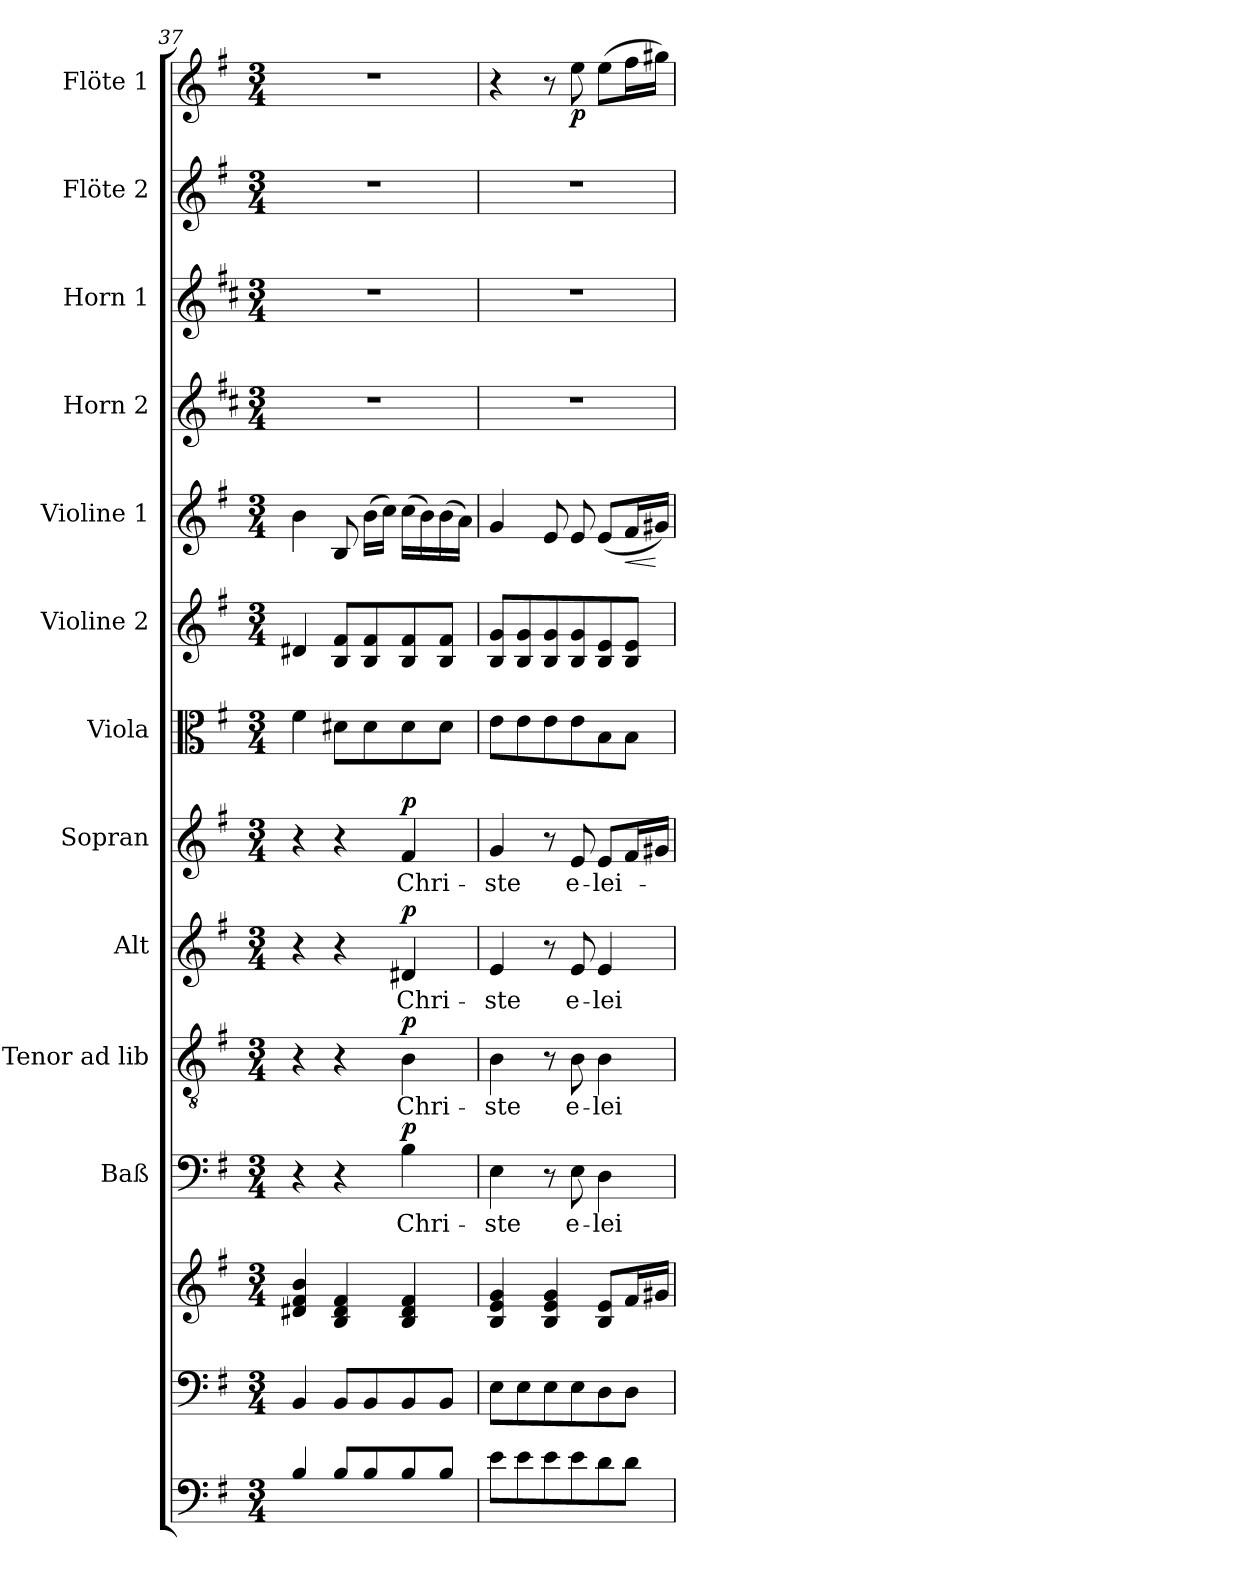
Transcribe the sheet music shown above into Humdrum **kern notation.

**kern	**kern	**kern	**kern	**text	**dynam	**kern	**text	**dynam	**kern	**text	**dynam	**kern	**text	**dynam	**kern	**kern	**kern	**dynam	**kern	**kern	**kern	**kern	**dynam
*part13	*part12	*part12	*part11	*part11	*part11	*part10	*part10	*part10	*part9	*part9	*part9	*part8	*part8	*part8	*part7	*part6	*part5	*part5	*part4	*part3	*part2	*part1	*part1
*staff14	*staff13	*staff12	*staff11	*staff11	*staff11	*staff10	*staff10	*staff10	*staff9	*staff9	*staff9	*staff8	*staff8	*staff8	*staff7	*staff6	*staff5	*staff5	*staff4	*staff3	*staff2	*staff1	*staff1
*	*	*	*I"Baß	*	*	*I"Tenor ad lib	*	*	*I"Alt	*	*	*I"Sopran	*	*	*I"Viola	*I"Violine 2	*I"Violine 1	*	*I"Horn 2	*I"Horn 1	*I"Flöte 2	*I"Flöte 1	*
*	*	*	*I'Baß	*	*	*I'Ten	*	*	*I'Alt	*	*	*I'Sop	*	*	*I'Vla.	*I'Vln. 2	*I'Vln. 1	*	*I'Hrn. 2	*I'Hrn. 1	*I'Fl. 2	*I'Fl. 1	*
!!LO:PB:g=z
*clefF4	*clefF4	*clefG2	*clefF4	*	*	*clefGv2	*	*	*clefG2	*	*	*clefG2	*	*	*clefC3	*clefG2	*clefG2	*	*clefG2	*clefG2	*clefG2	*clefG2	*
*ITrd7c12	*	*	*	*	*	*	*	*	*	*	*	*	*	*	*	*	*	*	*ITrd4c7	*ITrd4c7	*	*	*
*k[f#]	*k[f#]	*k[f#]	*k[f#]	*	*	*k[f#]	*	*	*k[f#]	*	*	*k[f#]	*	*	*k[f#]	*k[f#]	*k[f#]	*	*k[f#]	*k[f#]	*k[f#]	*k[f#]	*
*G:	*G:	*G:	*G:	*	*	*G:	*	*	*G:	*	*	*G:	*	*	*G:	*G:	*G:	*	*G:	*G:	*G:	*G:	*
*M3/4	*M3/4	*M3/4	*M3/4	*	*	*M3/4	*	*	*M3/4	*	*	*M3/4	*	*	*M3/4	*M3/4	*M3/4	*	*M3/4	*M3/4	*M3/4	*M3/4	*
=37	=37	=37	=37	=37	=37	=37	=37	=37	=37	=37	=37	=37	=37	=37	=37	=37	=37	=37	=37	=37	=37	=37	=37
4BB/	4BB/	4d#X/ 4f#/ 4b/	4r	.	.	4r	.	.	4r	.	.	4r	.	.	4f#\	4d#X/	4b\	.	2.r	2.r	2.r	2.r	.
8BB/L	8BB/L	4B/ 4d#/ 4f#/	4r	.	.	4r	.	.	4r	.	.	4r	.	.	8d#X\L	8B/ 8f#/L	8B/	.	.	.	.	.	.
8BB/	8BB/	.	.	.	.	.	.	.	.	.	.	.	.	.	8d#\	8B/ 8f#/	(>16b\LL	.	.	.	.	.	.
.	.	.	.	.	.	.	.	.	.	.	.	.	.	.	.	.	16cc\JJ)	.	.	.	.	.	.
!	!	!	!	!LO:LY:b	!LO:DY:a	!	!LO:LY:b	!LO:DY:a	!	!LO:LY:b	!LO:DY:a	!	!LO:LY:b	!LO:DY:a	!	!	!	!	!	!	!	!	!
8BB/	8BB/	4B/ 4d#/ 4f#/	4B\	Chri-	p	4B\	Chri-	p	4d#X/	Chri-	p	4f#/	Chri-	p	8d#\	8B/ 8f#/	(>16cc\LL	.	.	.	.	.	.
.	.	.	.	.	.	.	.	.	.	.	.	.	.	.	.	.	16b\)	.	.	.	.	.	.
8BB/J	8BB/J	.	.	.	.	.	.	.	.	.	.	.	.	.	8d#\J	8B/ 8f#/J	(>16b\	.	.	.	.	.	.
.	.	.	.	.	.	.	.	.	.	.	.	.	.	.	.	.	16a\JJ)	.	.	.	.	.	.
=38	=38	=38	=38	=38	=38	=38	=38	=38	=38	=38	=38	=38	=38	=38	=38	=38	=38	=38	=38	=38	=38	=38	=38
!	!	!	!	!LO:LY:b	!	!	!LO:LY:b	!	!	!LO:LY:b	!	!	!LO:LY:b	!	!	!	!	!	!	!	!	!	!
8E\L	8E\L	4B/ 4e/ 4g/	4E\	-ste	.	4B\	-ste	.	4e/	-ste	.	4g/	-ste	.	8e\L	8B/ 8g/L	4g/	.	2.r	2.r	2.r	4r	.
8E\	8E\	.	.	.	.	.	.	.	.	.	.	.	.	.	8e\	8B/ 8g/	.	.	.	.	.	.	.
8E\	8E\	4B/ 4e/ 4g/	8r	.	.	8r	.	.	8r	.	.	8r	.	.	8e\	8B/ 8g/	8e/	.	.	.	.	8r	.
!	!	!	!	!LO:LY:b	!	!	!LO:LY:b	!	!	!LO:LY:b	!	!	!LO:LY:b	!	!	!	!	!	!	!	!	!	!LO:DY:b
8E\	8E\	.	8E\	e-	.	8B\	e-	.	8e/	e-	.	8e/	e-	.	8e\	8B/ 8g/	8e/	.	.	.	.	8ee\	p
!	!	!	!	!LO:LY:b	!	!	!LO:LY:b	!	!	!LO:LY:b	!	!	!LO:LY:b	!	!	!	!	!	!	!	!	!	!
8D\	8D\	8B/ 8e/L	4D\	-lei-	.	4B\	-lei-	.	4e/	-lei-	.	8e/L	-lei-	.	8B\	8B/ 8e/	(<8e/L	.	.	.	.	(>8ee\L	.
!	!	!	!	!	!	!	!	!	!	!	!	!	!	!	!	!	!	!LO:HP:b	!	!	!	!	!
8D\J	8D\J	16f#/L	.	.	.	.	.	.	.	.	.	16f#/L	.	.	8B\J	8B/ 8e/J	16f#/L	<	.	.	.	16ff#\L	.
.	.	16g#X/JJ	.	.	.	.	.	.	.	.	.	16g#X/JJ	.	.	.	.	16g#X/JJ)	[	.	.	.	16gg#X\JJ)	.
=	=	=	=	=	=	=	=	=	=	=	=	=	=	=	=	=	=	=	=	=	=	=	=
*-	*-	*-	*-	*-	*-	*-	*-	*-	*-	*-	*-	*-	*-	*-	*-	*-	*-	*-	*-	*-	*-	*-	*-
